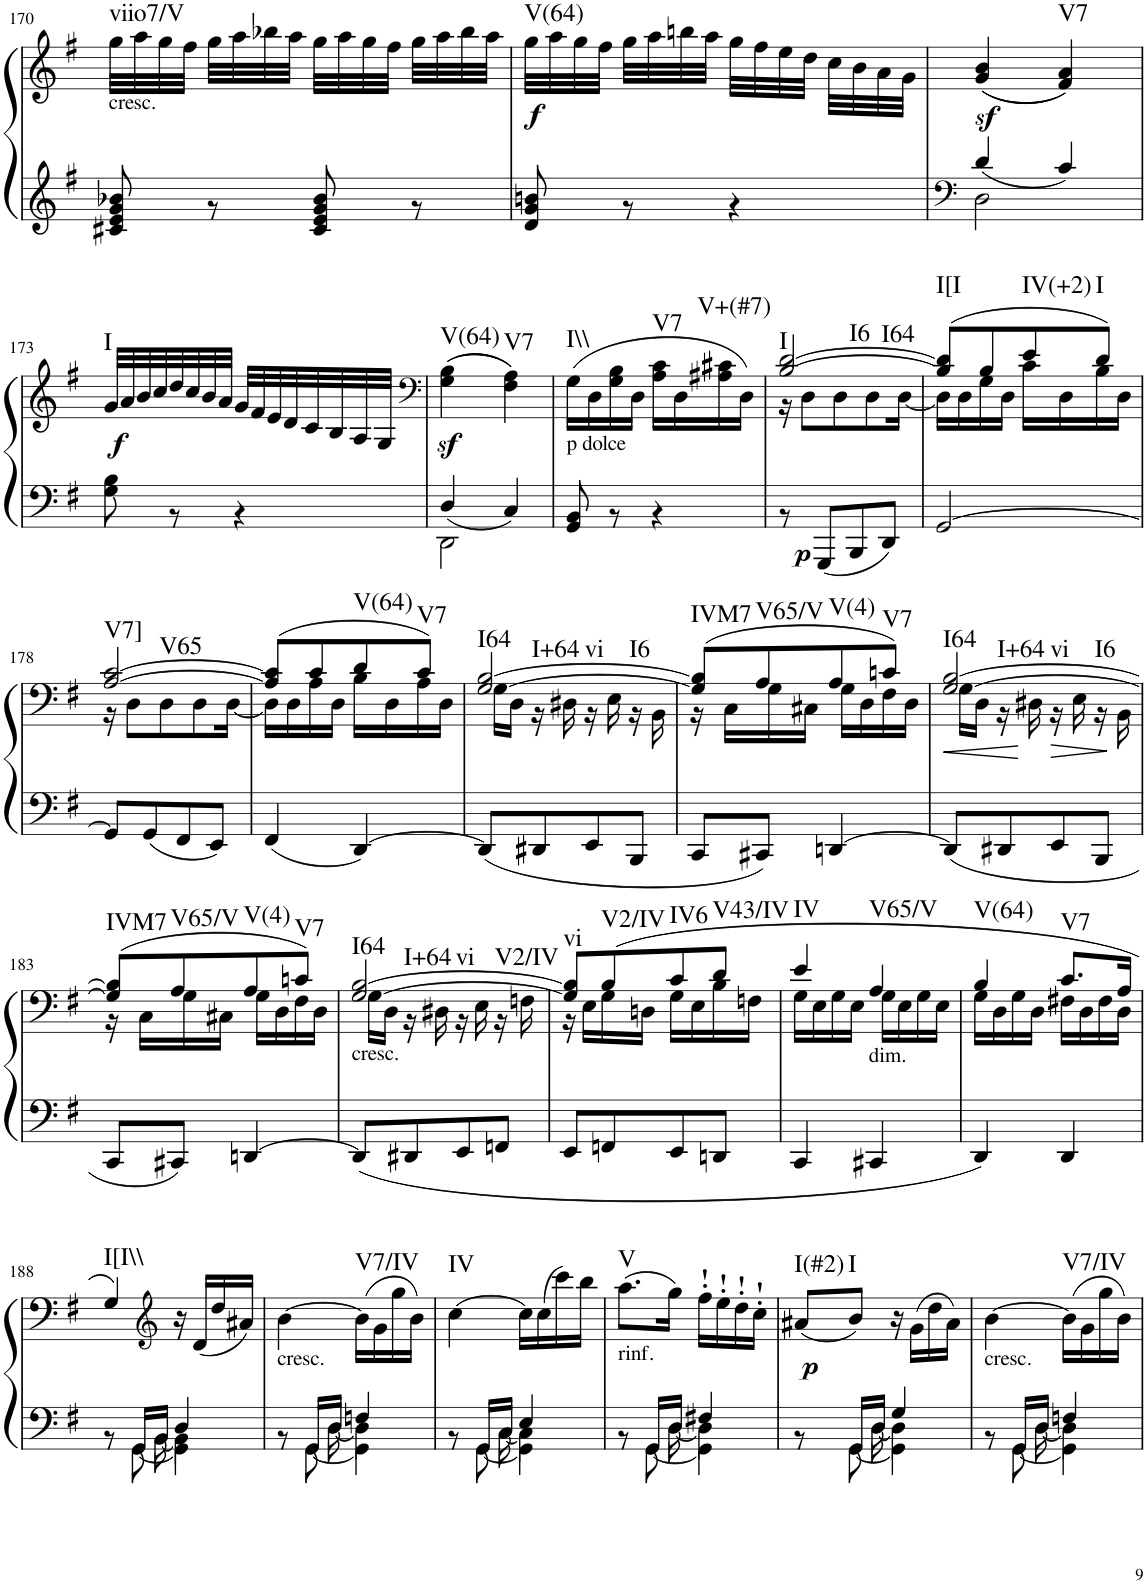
**kern	**kern	**dynam	**harte
*part1	*part1	*part1	*part1
*staff2	*staff1	*staff1/2	*
*I"Piano	*	*	*
*I'Pno	*	*	*
!!LO:PB:g=z
*clefG2	*clefG2	*	*
*k[f#]	*k[f#]	*	*
*G:	*G:	*	*
*M2/4	*M2/4	*	*
=170	=170	=170	=170
*^	*	*	*
!	!	!LO:TX:b:t=cresc.	!	!LO:H:kt=viio7/V
2ryy	8c#X/ 8e/ 8g/ 8b-X/	32gg\LLL	.	N
.	.	32aa\	.	.
.	.	32gg\	.	.
.	.	32ff#\JJJ	.	.
.	8r	32gg\LLL	.	.
.	.	32aa\	.	.
.	.	32bb-X\	.	.
.	.	32aa\JJJ	.	.
.	8c#/ 8e/ 8g/ 8b-/	32gg\LLL	.	.
.	.	32aa\	.	.
.	.	32gg\	.	.
.	.	32ff#\JJJ	.	.
.	8r	32gg\LLL	.	.
.	.	32aa\	.	.
.	.	32bb-\	.	.
.	.	32aa\JJJ	.	.
=171	=171	=171	=171	=171
!	!	!	!LO:DY:b	!LO:H:kt=V(64)
2ryy	8d/ 8g/ 8bn/	32gg\LLL	f	N
.	.	32aa\	.	.
.	.	32gg\	.	.
.	.	32ff#\JJJ	.	.
.	8r	32gg\LLL	.	.
.	.	32aa\	.	.
.	.	32bbn\	.	.
.	.	32aa\JJJ	.	.
.	4r	32gg\LLL	.	.
.	.	32ff#\	.	.
.	.	32ee\	.	.
.	.	32dd\JJJ	.	.
.	.	32cc\LLL	.	.
.	.	32b\	.	.
.	.	32a\	.	.
.	.	32g\JJJ	.	.
*v	*v	*	*	*
=172	=172	=172	=172
*clefF4	*	*	*
*^	*	*	*
*	*^	*	*	*
2ryy	4d/	2D\	((4g/z< 4b/z<	.	.
!	!	!	!	!	!LO:H:kt=V7
.	4c/	.	4f#/ 4a/))	.	N
*	*v	*v	*	*	*
!!LO:LB:g=z
=173	=173	=173	=173	=173
!	!	!	!LO:DY:b	!LO:H:kt=I
2ryy	8G\ 8B\	32g/LLL	f	N
.	.	32a/	.	.
.	.	32b/	.	.
.	.	32cc/	.	.
.	8r	32dd/	.	.
.	.	32cc/	.	.
.	.	32b/	.	.
.	.	32a/JJJ	.	.
.	4r	32g/LLL	.	.
.	.	32f#/	.	.
.	.	32e/	.	.
.	.	32d/	.	.
.	.	32c/	.	.
.	.	32B/	.	.
.	.	32A/	.	.
.	.	32G/JJJ	.	.
*v	*v	*	*	*
=174	=174	=174	=174
*	*clefF4	*	*
*^	*	*	*
*	*^	*	*	*
!	!	!	!	!LO:DY:b	!LO:H:kt=V(64)
2ryy	4D/	2DD\	((4G\ 4B\	sf	N
!	!	!	!	!	!LO:H:kt=V7
.	4C/	.	4F#\ 4A\))	.	N
*	*v	*v	*	*	*
=175	=175	=175	=175	=175
!	!	!LO:TX:b:t=p dolce	!	!LO:H:kt=I\\
2ryy	8GG/ 8BB/	(16G\LL	.	N
.	.	16D\	.	.
.	8r	16G\ 16B\	.	.
.	.	16D\JJ	.	.
!	!	!	!	!LO:H:kt=V7
.	4r	16A\ 16c\LL	.	N
.	.	16D\	.	.
!	!	!	!	!LO:H:kt=V+(#7)
.	.	16A#X\ 16c#X\	.	N
.	.	16D\JJ)	.	.
=176	=176	=176	=176	=176
*	*	*^	*	*
!	!	!	!	!LO:DY:b=2	!LO:H:n=1:kt=I
!	!	!	!	!	!LO:H:n=2:kt=I6
!	!	!	!	!	!LO:H:n=3:kt=I64
2ryy	8r	[2B/ [2d/	16r	p	N N N
.	.	.	8D\L	.	.
.	8GGG/L	.	.	.	.
.	.	.	8D\	.	.
.	8BBB/	.	.	.	.
.	.	.	8D\	.	.
.	8DD/J	.	.	.	.
.	.	.	[16D\Jk	.	.
=177	=177	=177	=177	=177	=177
!	!	!	!	!	!LO:H:kt=I[I
2ryy	[2GG/	(8B/] 8d/]L	16D\LL]	.	N
.	.	.	16D\	.	.
.	.	8B/	16G\	.	.
.	.	.	16D\JJ	.	.
!	!	!	!	!	!LO:H:kt=IV(+2)
.	.	8e/	16c\LL	.	N
.	.	.	16D\	.	.
!	!	!	!	!	!LO:H:kt=I
.	.	8d/J)	16B\	.	N
.	.	.	16D\JJ	.	.
!!LO:LB:g=z	!!
=178	=178	=178	=178	=178	=178
!	!	!	!	!	!LO:H:n=1:kt=V7]
!	!	!	!	!	!LO:H:n=2:kt=V65
2ryy	8GG/L]	[2A/ [2c/	16r	.	N N
.	.	.	8D\L	.	.
.	8GG/	.	.	.	.
.	.	.	8D\	.	.
.	8FF#/	.	.	.	.
.	.	.	8D\	.	.
.	8EE/J	.	.	.	.
.	.	.	[16D\Jk	.	.
=179	=179	=179	=179	=179	=179
2ryy	4FF#/	(8A/] 8c/]L	16D\LL]	.	.
.	.	.	16D\	.	.
.	.	8c/	16A\	.	.
.	.	.	16D\JJ	.	.
!	!	!	!	!	!LO:H:kt=V(64)
.	[4DD/	8d/	16B\LL	.	N
.	.	.	16D\	.	.
!	!	!	!	!	!LO:H:kt=V7
.	.	8c/J)	16A\	.	N
.	.	.	16D\JJ	.	.
=180	=180	=180	=180	=180	=180
!	!	!	!	!	!LO:H:n=1:kt=I64
!	!	!	!	!	!LO:H:n=2:kt=I+64
!	!	!	!	!	!LO:H:n=3:kt=vi
!	!	!	!	!	!LO:H:n=4:kt=I6
2ryy	8DD/L]	[2G/ [2B/	16G\LL	.	N N N N
.	.	.	16D\JJ	.	.
.	8DD#X/	.	16r	.	.
.	.	.	16D#X\	.	.
.	8EE/	.	16r	.	.
.	.	.	16E\	.	.
.	8BBB/J	.	16r	.	.
.	.	.	16BB\	.	.
=181	=181	=181	=181	=181	=181
!	!	!	!	!	!LO:H:kt=IVM7
2ryy	8CC/L	(8G/] 8B/]L	16r	.	N
.	.	.	16C\LL	.	.
!	!	!	!	!	!LO:H:kt=V65/V
.	8CC#X/J	8A/	16G\	.	N
.	.	.	16C#X\JJ	.	.
!	!	!	!	!	!LO:H:kt=V(4)
.	[4DDn/	8A/	16G\LL	.	N
.	.	.	16D\	.	.
!	!	!	!	!	!LO:H:kt=V7
.	.	8cn/J)	16F#\	.	N
.	.	.	16D\JJ	.	.
=182	=182	=182	=182	=182	=182
!	!	!	!	!LO:HP:b	!LO:H:n=1:kt=I64
!	!	!	!	!	!LO:H:n=2:kt=I+64
!	!	!	!	!	!LO:H:n=3:kt=vi
!	!	!	!	!	!LO:H:n=4:kt=I6
2ryy	8DD/L]	[2G/ [2B/	16G\LL	<	N N N N
.	.	.	16D\JJ	.	.
.	8DD#X/	.	16r	.	.
.	.	.	16D#X\	[	.
!	!	!	!	!LO:HP:b	!
.	8EE/	.	16r	>	.
.	.	.	16E\	.	.
.	8BBB/J	.	16r	.	.
.	.	.	16BB\	]	.
!!LO:LB:g=z	!!
=183	=183	=183	=183	=183	=183
!	!	!	!	!	!LO:H:kt=IVM7
2ryy	8CC/L	(8G/] 8B/]L	16r	.	N
.	.	.	16C\LL	.	.
!	!	!	!	!	!LO:H:kt=V65/V
.	8CC#X/J	8A/	16G\	.	N
.	.	.	16C#X\JJ	.	.
!	!	!	!	!	!LO:H:kt=V(4)
.	[4DDn/	8A/	16G\LL	.	N
.	.	.	16D\	.	.
!	!	!	!	!	!LO:H:kt=V7
.	.	8cn/J)	16F#\	.	N
.	.	.	16D\JJ	.	.
=184	=184	=184	=184	=184	=184
!	!	!LO:TX:b:t=cresc.	!	!	!LO:H:n=1:kt=I64
!	!	!	!	!	!LO:H:n=2:kt=I+64
!	!	!	!	!	!LO:H:n=3:kt=vi
!	!	!	!	!	!LO:H:n=4:kt=V2/IV
2ryy	8DD/L]	[2G/ [2B/	16G\LL	.	N N N N
.	.	.	16D\JJ	.	.
.	8DD#X/	.	16r	.	.
.	.	.	16D#X\	.	.
.	8EE/	.	16r	.	.
.	.	.	16E\	.	.
.	8FFn/J	.	16r	.	.
.	.	.	16Fn\	.	.
=185	=185	=185	=185	=185	=185
!	!	!	!	!	!LO:H:kt=vi
2ryy	8EE/L	8G/] 8B/]L	16r	.	N
.	.	.	16E\LL	.	.
!	!	!	!	!	!LO:H:kt=V2/IV
.	8FFn/	(8B/	16G\	.	N
.	.	.	16Dn\JJ	.	.
!	!	!	!	!	!LO:H:kt=IV6
.	8EE/	8c/	16G\LL	.	N
.	.	.	16E\	.	.
!	!	!	!	!	!LO:H:kt=V43/IV
.	8DDn/J	8d/J	16B\	.	N
.	.	.	16Fn\JJ	.	.
=186	=186	=186	=186	=186	=186
!	!	!	!	!	!LO:H:kt=IV
2ryy	4CC/	4e/	16G\LL	.	N
.	.	.	16E\	.	.
.	.	.	16G\	.	.
.	.	.	16E\JJ	.	.
!	!	!LO:TX:b:t=dim.	!	!	!LO:H:kt=V65/V
.	4CC#X/	4A/	16G\LL	.	N
.	.	.	16E\	.	.
.	.	.	16G\	.	.
.	.	.	16E\JJ	.	.
=187	=187	=187	=187	=187	=187
!	!	!	!	!	!LO:H:kt=V(64)
2ryy	4DD/	4B/	16G\LL	.	N
.	.	.	16D\	.	.
.	.	.	16G\	.	.
.	.	.	16D\JJ	.	.
!	!	!	!	!	!LO:H:kt=V7
.	4DD/	8.c/L	16F#X\LL	.	N
.	.	.	16D\	.	.
.	.	.	16F#\	.	.
.	.	16A/Jk	16D\JJ	.	.
!!LO:LB:g=z
=188	=188	=188	=188	=188	=188
*^	*^	*	*	*	*
!	!	!	!	!	!	!	!LO:H:kt=I[I\\
*	*	*	*	*v	*v	*	*
2ryy	8r	8ryy	8.ryy	4G/)	.	N
.	16GG/LL	[8GG\	.	.	.	.
.	16BB/JJ	.	[16BB\	.	.	.
*	*	*	*	*clefG2	*	*
.	4D/	4GG\]	4BB\]	16r	.	.
.	.	.	.	(16d/LL	.	.
.	.	.	.	16dd/	.	.
.	.	.	.	16a#X/JJ)	.	.
=189	=189	=189	=189	=189	=189	=189
!	!	!	!	!LO:TX:b:t=cresc.	!	!
2ryy	8r	8ryy	8.ryy	[4b\	.	.
.	16GG/LL	[8GG\	.	.	.	.
.	16D/JJ	.	[16D\	.	.	.
!	!	!	!	!	!	!LO:H:kt=V7/IV
.	4Fn/	4GG\]	4D\]	(16b\LL]	.	N
.	.	.	.	16g\	.	.
.	.	.	.	16gg\	.	.
.	.	.	.	16b\JJ)	.	.
=190	=190	=190	=190	=190	=190	=190
!	!	!	!	!	!	!LO:H:kt=IV
2ryy	8r	8ryy	8.ryy	[4cc\	.	N
.	16GG/LL	[8GG\	.	.	.	.
.	16C/JJ	.	[16C\	.	.	.
.	4E/	4GG\]	4C\]	16cc\LL]	.	.
.	.	.	.	(16cc\	.	.
.	.	.	.	16ccc\)	.	.
.	.	.	.	16bb\JJ	.	.
=191	=191	=191	=191	=191	=191	=191
!	!	!	!	!LO:TX:b:t=rinf.	!	!LO:H:kt=V
2ryy	8r	8ryy	8.ryy	(8.aa\L	.	N
.	16GG/LL	[8GG\	.	.	.	.
.	16D/JJ	.	[16D\	16gg\Jk)	.	.
.	4F#X/	4GG\]	4D\]	16ff#'`\LL	.	.
.	.	.	.	16ee'`\	.	.
.	.	.	.	16dd'`\	.	.
.	.	.	.	16cc'`\JJ	.	.
=192	=192	=192	=192	=192	=192	=192
!	!	!	!	!	!LO:DY:b	!LO:H:kt=I(#2)
2ryy	8r	8ryy	8.ryy	(8a#X/L	p	N
!	!	!	!	!	!	!LO:H:kt=I
.	16GG/LL	[8GG\	.	8b/J)	.	N
.	16D/JJ	.	[16D\	.	.	.
.	4G/	4GG\]	4D\]	16r	.	.
.	.	.	.	(16g\LL	.	.
.	.	.	.	16dd\	.	.
.	.	.	.	16a#\JJ)	.	.
=193	=193	=193	=193	=193	=193	=193
!	!	!	!	!LO:TX:b:t=cresc.	!	!
2ryy	8r	8ryy	8.ryy	[4b\	.	.
.	16GG/LL	[8GG\	.	.	.	.
.	16D/JJ	.	[16D\	.	.	.
!	!	!	!	!	!	!LO:H:kt=V7/IV
.	4Fn/	4GG\]	4D\]	(16b\LL]	.	N
.	.	.	.	16g\	.	.
.	.	.	.	16gg\	.	.
.	.	.	.	16b\JJ)	.	.
*v	*v	*v	*v	*	*	*
=	=	=	=
*-	*-	*-	*-
